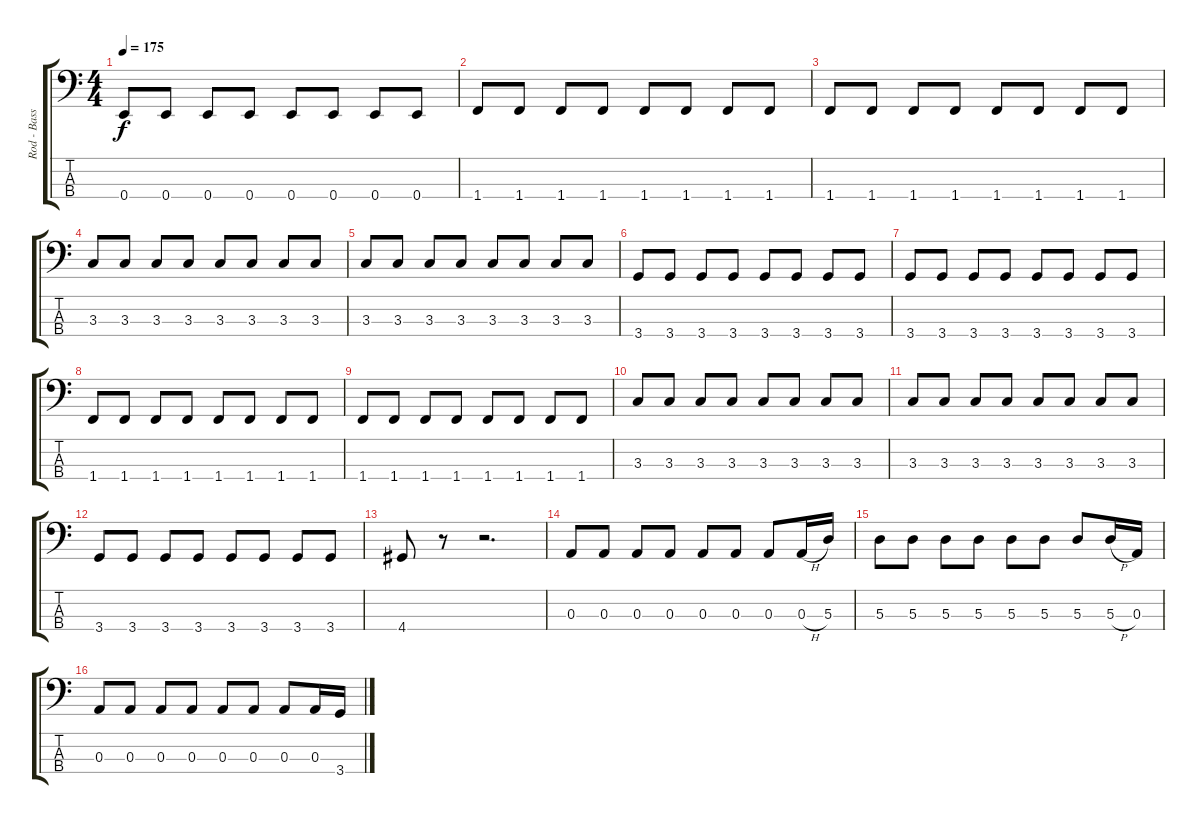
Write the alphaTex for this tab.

\track ("Rod - Bass" "Rod - Bass") {instrument slapbass2}
\staff {score tabs}
\tuning (G2 D2 A1 E1) {hide}
\ts (4 4)
\tempo 175
\clef f4
\ks c
0.4.8{dy f} 0.4.8 0.4.8 0.4.8 0.4.8 0.4.8 0.4.8 0.4.8 |
1.4.8 1.4.8 1.4.8 1.4.8 1.4.8 1.4.8 1.4.8 1.4.8 |
1.4.8 1.4.8 1.4.8 1.4.8 1.4.8 1.4.8 1.4.8 1.4.8 |
3.3.8 3.3.8 3.3.8 3.3.8 3.3.8 3.3.8 3.3.8 3.3.8 |
3.3.8 3.3.8 3.3.8 3.3.8 3.3.8 3.3.8 3.3.8 3.3.8 |
3.4.8 3.4.8 3.4.8 3.4.8 3.4.8 3.4.8 3.4.8 3.4.8 |
3.4.8 3.4.8 3.4.8 3.4.8 3.4.8 3.4.8 3.4.8 3.4.8 |
1.4.8 1.4.8 1.4.8 1.4.8 1.4.8 1.4.8 1.4.8 1.4.8 |
1.4.8 1.4.8 1.4.8 1.4.8 1.4.8 1.4.8 1.4.8 1.4.8 |
3.3.8 3.3.8 3.3.8 3.3.8 3.3.8 3.3.8 3.3.8 3.3.8 |
3.3.8 3.3.8 3.3.8 3.3.8 3.3.8 3.3.8 3.3.8 3.3.8 |
3.4.8 3.4.8 3.4.8 3.4.8 3.4.8 3.4.8 3.4.8 3.4.8 |
4.4.8 r.8 r.2{d} |
0.3.8 0.3.8 0.3.8 0.3.8 0.3.8 0.3.8 0.3.8 0.3{h}.16 5.3.16 |
5.3.8 5.3.8 5.3.8 5.3.8 5.3.8 5.3.8 5.3.8 5.3{h}.16 0.3.16 |
0.3.8 0.3.8 0.3.8 0.3.8 0.3.8 0.3.8 0.3.8 0.3.16 3.4.16
